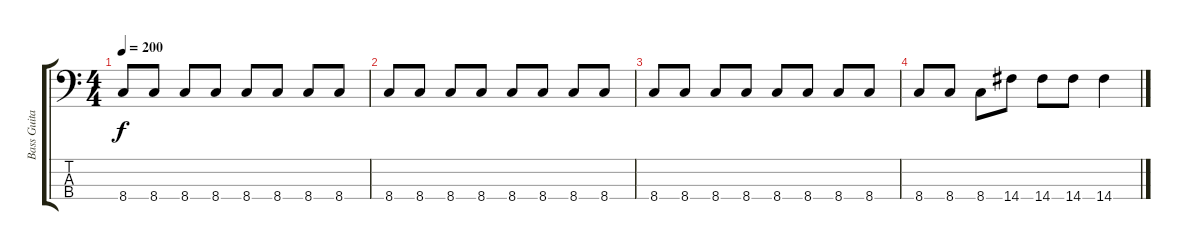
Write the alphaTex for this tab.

\track ("Bass Guitar - Dominic" "Bass Guita") {instrument electricbassfinger}
\staff {score tabs}
\tuning (G2 D2 A1 E1) {hide}
\ts (4 4)
\tempo 200
\clef f4
\ks c
8.4.8{dy f} 8.4.8 8.4.8 8.4.8 8.4.8 8.4.8 8.4.8 8.4.8 |
8.4.8 8.4.8 8.4.8 8.4.8 8.4.8 8.4.8 8.4.8 8.4.8 |
8.4.8 8.4.8 8.4.8 8.4.8 8.4.8 8.4.8 8.4.8 8.4.8 |
8.4.8 8.4.8 8.4.8 14.4.8 14.4.8 14.4.8 14.4.4
